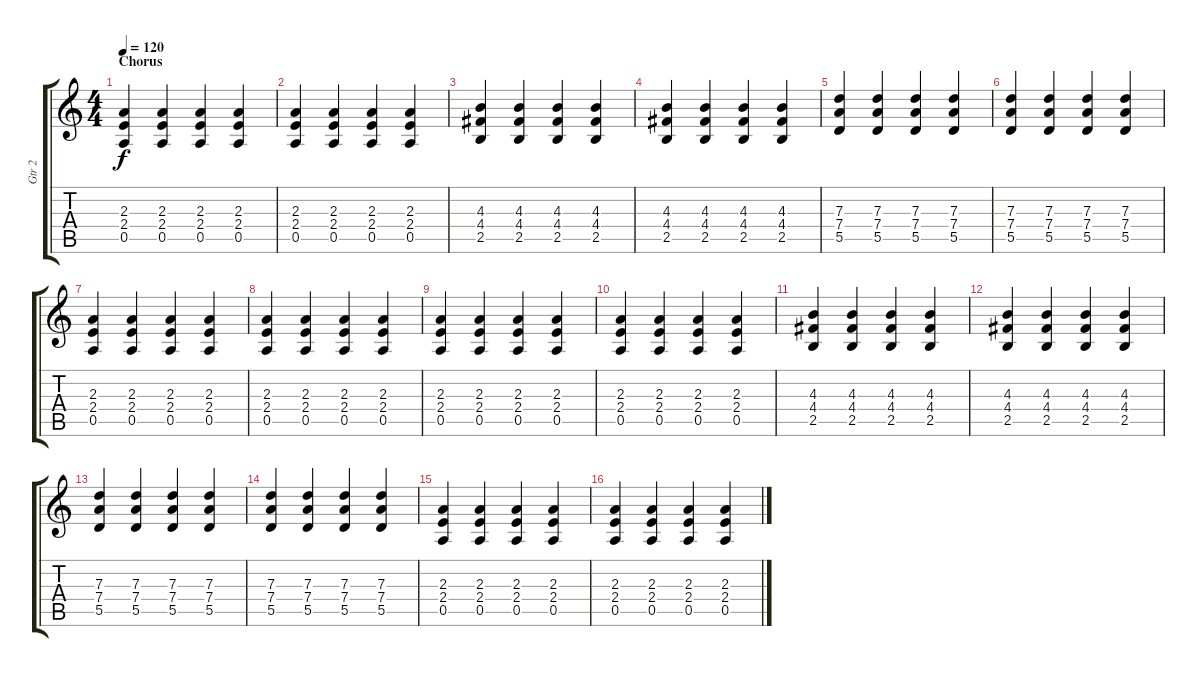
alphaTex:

\track ("Gtr 2" "Gtr 2") {instrument overdrivenguitar}
\staff {score tabs}
\tuning (E4 B3 G3 D3 A2 E2) {hide}
\ts (4 4)
\section ("" "Chorus")
\tempo 120
\clef g2
\ks c
(2.3 2.4 0.5).4{dy f} (2.3 2.4 0.5).4 (2.3 2.4 0.5).4 (2.3 2.4 0.5).4 |
(2.3 2.4 0.5).4 (2.3 2.4 0.5).4 (2.3 2.4 0.5).4 (2.3 2.4 0.5).4 |
(4.3 4.4 2.5).4 (4.3 4.4 2.5).4 (4.3 4.4 2.5).4 (4.3 4.4 2.5).4 |
(4.3 4.4 2.5).4 (4.3 4.4 2.5).4 (4.3 4.4 2.5).4 (4.3 4.4 2.5).4 |
(7.3 7.4 5.5).4 (7.3 7.4 5.5).4 (7.3 7.4 5.5).4 (7.3 7.4 5.5).4 |
(7.3 7.4 5.5).4 (7.3 7.4 5.5).4 (7.3 7.4 5.5).4 (7.3 7.4 5.5).4 |
(2.3 2.4 0.5).4 (2.3 2.4 0.5).4 (2.3 2.4 0.5).4 (2.3 2.4 0.5).4 |
(2.3 2.4 0.5).4 (2.3 2.4 0.5).4 (2.3 2.4 0.5).4 (2.3 2.4 0.5).4 |
(2.3 2.4 0.5).4 (2.3 2.4 0.5).4 (2.3 2.4 0.5).4 (2.3 2.4 0.5).4 |
(2.3 2.4 0.5).4 (2.3 2.4 0.5).4 (2.3 2.4 0.5).4 (2.3 2.4 0.5).4 |
(4.3 4.4 2.5).4 (4.3 4.4 2.5).4 (4.3 4.4 2.5).4 (4.3 4.4 2.5).4 |
(4.3 4.4 2.5).4 (4.3 4.4 2.5).4 (4.3 4.4 2.5).4 (4.3 4.4 2.5).4 |
(7.3 7.4 5.5).4 (7.3 7.4 5.5).4 (7.3 7.4 5.5).4 (7.3 7.4 5.5).4 |
(7.3 7.4 5.5).4 (7.3 7.4 5.5).4 (7.3 7.4 5.5).4 (7.3 7.4 5.5).4 |
(2.3 2.4 0.5).4 (2.3 2.4 0.5).4 (2.3 2.4 0.5).4 (2.3 2.4 0.5).4 |
(2.3 2.4 0.5).4 (2.3 2.4 0.5).4 (2.3 2.4 0.5).4 (2.3 2.4 0.5).4
